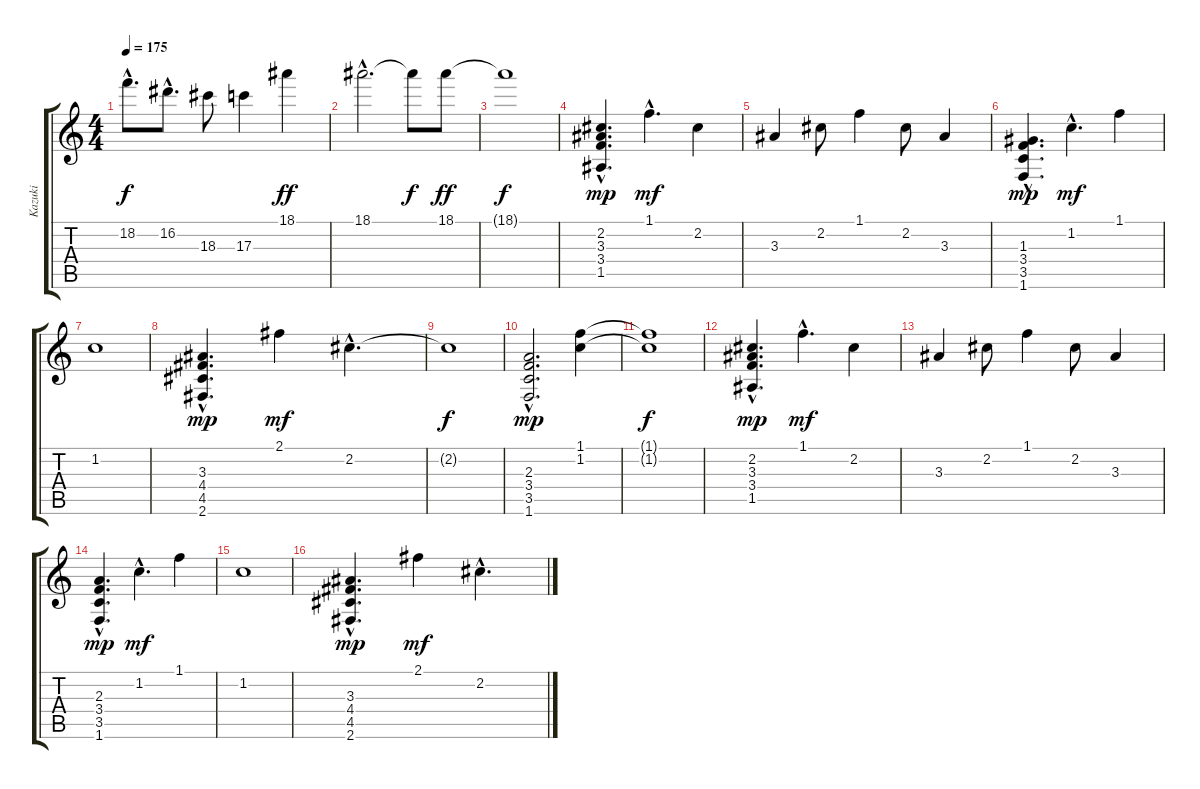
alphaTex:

\track ("Kazuki" "Kazuki") {instrument distortionguitar}
\staff {score tabs}
\tuning (E4 B3 G3 D3 A2 E2) {hide}
\ts (4 4)
\tempo 175
\clef g2
\ks c
18.2{hac}.8{d dy f} 16.2{hac}.8{d} 18.3.8 17.3.4 18.1.4{dy ff} |
18.1{hac}.2{d} 18.1{t}.8{dy f} 18.1.8{dy ff} |
18.1{t}.1{dy f} |
(2.2{hac} 3.3{hac} 3.4{hac} 1.5{hac}).4{d dy mp instrument electricguitarjazz} 1.1{hac}.4{d dy mf} 2.2.4 |
3.3.4 2.2.8 1.1.4 2.2.8 3.3.4 |
(1.3{hac} 3.4{hac} 3.5{hac} 1.6{hac}).4{d dy mp} 1.2{hac}.4{d dy mf} 1.1.4 |
1.2.1 |
(3.3{hac} 4.4{hac} 4.5{hac} 2.6{hac}).4{d dy mp} 2.1.4{dy mf} 2.2{hac}.4{d} |
2.2{t}.1{dy f} |
(2.3{hac} 3.4{hac} 3.5{hac} 1.6{hac}).2{d dy mp} (1.1 1.2).4 |
(1.1{t} 1.2{t}).1{dy f} |
(2.2{hac} 3.3{hac} 3.4{hac} 1.5{hac}).4{d dy mp} 1.1{hac}.4{d dy mf} 2.2.4 |
3.3.4 2.2.8 1.1.4 2.2.8 3.3.4 |
(2.3{hac} 3.4{hac} 3.5{hac} 1.6{hac}).4{d dy mp} 1.2{hac}.4{d dy mf} 1.1.4 |
1.2.1 |
(3.3{hac} 4.4{hac} 4.5{hac} 2.6{hac}).4{d dy mp} 2.1.4{dy mf} 2.2{hac}.4{d}
